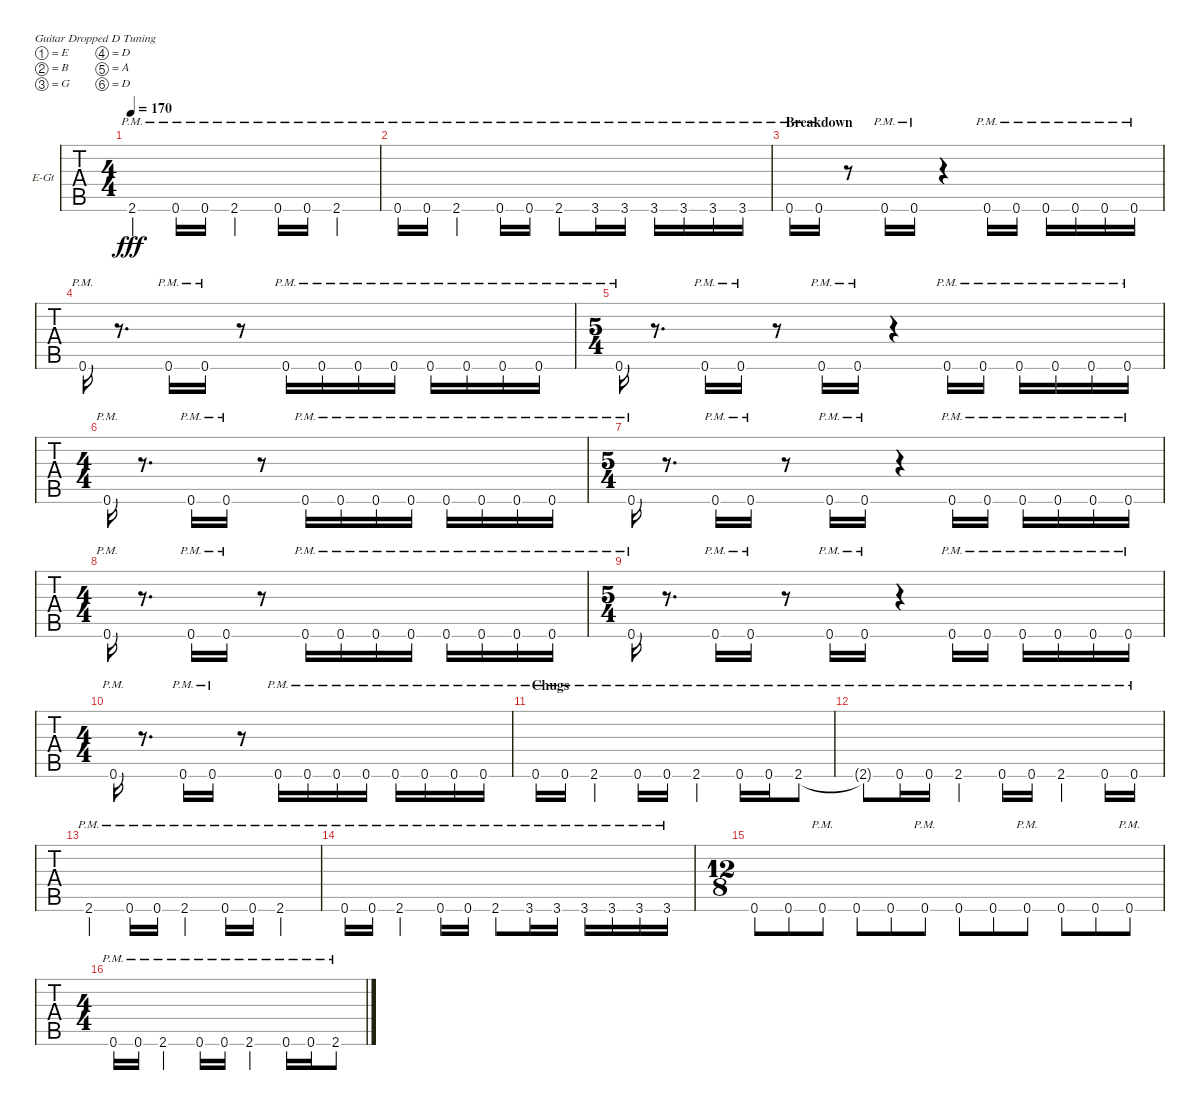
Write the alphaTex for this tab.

\defaultSystemsLayout 4
\bracketExtendMode groupsimilarinstruments
\firstSystemTrackNameOrientation horizontal
\otherSystemsTrackNameOrientation horizontal
\track ("Mark Morton" "E-Gt") {instrument distortionguitar}
\staff {tabs}
\tuning (E4 B3 G3 D3 A2 D2)
\ts (4 4)
\tempo 170
\clef g2
\ks c
2.6{pm}.4{dy fff} 0.6{pm}.16 0.6{pm}.16 2.6{pm}.4 0.6{pm}.16 0.6{pm}.16 2.6{pm}.4 |
0.6{pm}.16 0.6{pm}.16 2.6{pm}.4 0.6{pm}.16 0.6{pm}.16 2.6{pm}.8 3.6{pm}.16 3.6{pm}.16 3.6{pm}.16 3.6{pm}.16 3.6{pm}.16 3.6{pm}.16 |
\section ("" "Breakdown")
0.6{pm}.16 0.6{pm}.16 r.8 0.6{pm}.16 0.6{pm}.16 r.4 0.6{pm}.16 0.6{pm}.16 0.6{pm}.16 0.6{pm}.16 0.6{pm}.16 0.6{pm}.16 |
0.6{pm}.16 r.8{d} 0.6{pm}.16 0.6{pm}.16 r.8 0.6{pm}.16 0.6{pm}.16 0.6{pm}.16 0.6{pm}.16 0.6{pm}.16 0.6{pm}.16 0.6{pm}.16 0.6{pm}.16 |
\ts (5 4)
0.6{pm}.16 r.8{d} 0.6{pm}.16 0.6{pm}.16 r.8 0.6{pm}.16 0.6{pm}.16 r.4 0.6{pm}.16 0.6{pm}.16 0.6{pm}.16 0.6{pm}.16 0.6{pm}.16 0.6{pm}.16 |
\ts (4 4)
0.6{pm}.16 r.8{d} 0.6{pm}.16 0.6{pm}.16 r.8 0.6{pm}.16 0.6{pm}.16 0.6{pm}.16 0.6{pm}.16 0.6{pm}.16 0.6{pm}.16 0.6{pm}.16 0.6{pm}.16 |
\ts (5 4)
0.6{pm}.16 r.8{d} 0.6{pm}.16 0.6{pm}.16 r.8 0.6{pm}.16 0.6{pm}.16 r.4 0.6{pm}.16 0.6{pm}.16 0.6{pm}.16 0.6{pm}.16 0.6{pm}.16 0.6{pm}.16 |
\ts (4 4)
0.6{pm}.16 r.8{d} 0.6{pm}.16 0.6{pm}.16 r.8 0.6{pm}.16 0.6{pm}.16 0.6{pm}.16 0.6{pm}.16 0.6{pm}.16 0.6{pm}.16 0.6{pm}.16 0.6{pm}.16 |
\ts (5 4)
0.6{pm}.16 r.8{d} 0.6{pm}.16 0.6{pm}.16 r.8 0.6{pm}.16 0.6{pm}.16 r.4 0.6{pm}.16 0.6{pm}.16 0.6{pm}.16 0.6{pm}.16 0.6{pm}.16 0.6{pm}.16 |
\ts (4 4)
0.6{pm}.16 r.8{d} 0.6{pm}.16 0.6{pm}.16 r.8 0.6{pm}.16 0.6{pm}.16 0.6{pm}.16 0.6{pm}.16 0.6{pm}.16 0.6{pm}.16 0.6{pm}.16 0.6{pm}.16 |
\section ("" "Chugs")
0.6{pm}.16 0.6{pm}.16 2.6{pm}.4 0.6{pm}.16 0.6{pm}.16 2.6{pm}.4 0.6{pm}.16 0.6{pm}.16 2.6{pm}.8 |
2.6{pm t}.8 0.6{pm}.16 0.6{pm}.16 2.6{pm}.4 0.6{pm}.16 0.6{pm}.16 2.6{pm}.4 0.6{pm}.16 0.6{pm}.16 |
2.6{pm}.4 0.6{pm}.16 0.6{pm}.16 2.6{pm}.4 0.6{pm}.16 0.6{pm}.16 2.6{pm}.4 |
0.6{pm}.16 0.6{pm}.16 2.6{pm}.4 0.6{pm}.16 0.6{pm}.16 2.6{pm}.8 3.6{pm}.16 3.6{pm}.16 3.6{pm}.16 3.6{pm}.16 3.6{pm}.16 3.6{pm}.16 |
\ts (12 8)
0.6.8 0.6.8 0.6{pm}.8 0.6.8 0.6.8 0.6{pm}.8 0.6.8 0.6.8 0.6{pm}.8 0.6.8 0.6.8 0.6{pm}.8 |
\ts (4 4)
0.6{pm}.16 0.6{pm}.16 2.6{pm}.4 0.6{pm}.16 0.6{pm}.16 2.6{pm}.4 0.6{pm}.16 0.6{pm}.16 2.6{pm}.8
